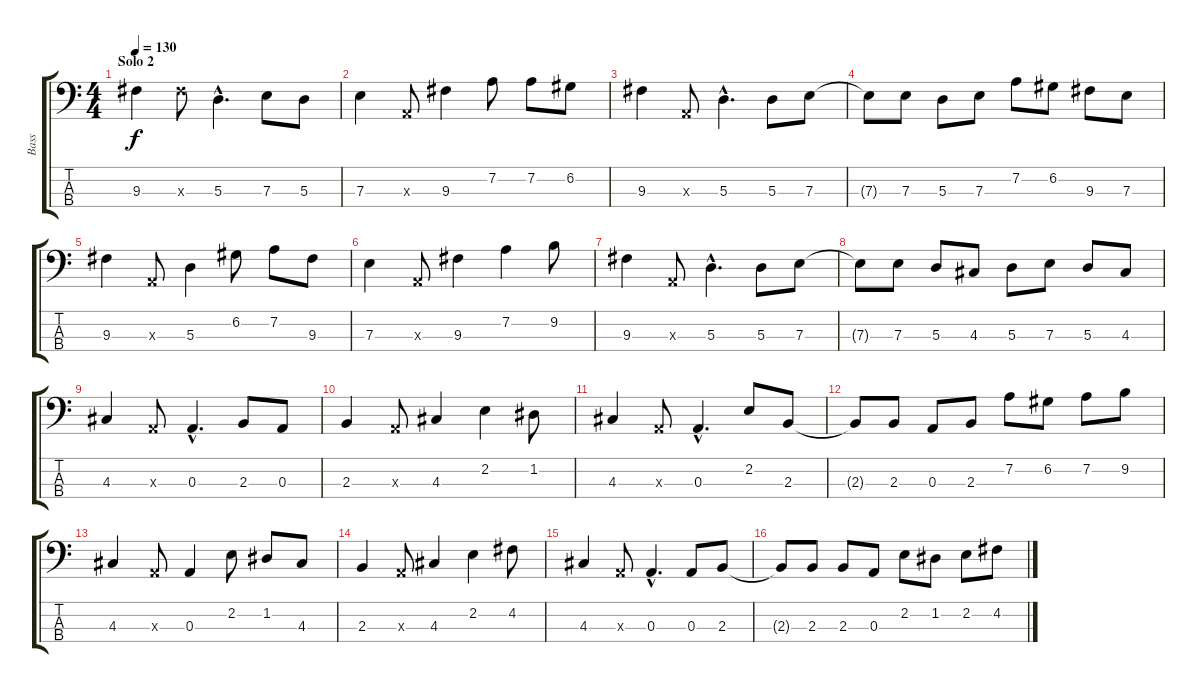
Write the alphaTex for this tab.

\track ("Bass" "Bass") {instrument electricbassfinger}
\staff {score tabs}
\tuning (G2 D2 A1 E1) {hide}
\ts (4 4)
\section ("" "Solo 2")
\tempo 130
\clef f4
\ks c
9.3.4{dy f} 9.3{x}.8 5.3{hac}.4{d} 7.3.8 5.3.8 |
7.3.4 0.3{x}.8 9.3.4 7.2.8 7.2.8 6.2.8 |
9.3.4 0.3{x}.8 5.3{hac}.4{d} 5.3.8 7.3.8 |
7.3{t}.8 7.3.8 5.3.8 7.3.8 7.2.8 6.2.8 9.3.8 7.3.8 |
9.3.4 0.3{x}.8 5.3.4 6.2.8 7.2.8 9.3.8 |
7.3.4 0.3{x}.8 9.3.4 7.2.4 9.2.8 |
9.3.4 0.3{x}.8 5.3{hac}.4{d} 5.3.8 7.3.8 |
7.3{t}.8 7.3.8 5.3.8 4.3.8 5.3.8 7.3.8 5.3.8 4.3.8 |
4.3.4 0.3{x}.8 0.3{hac}.4{d} 2.3.8 0.3.8 |
2.3.4 0.3{x}.8 4.3.4 2.2.4 1.2.8 |
4.3.4 0.3{x}.8 0.3{hac}.4{d} 2.2.8 2.3.8 |
2.3{t}.8 2.3.8 0.3.8 2.3.8 7.2.8 6.2.8 7.2.8 9.2.8 |
4.3.4 0.3{x}.8 0.3.4 2.2.8 1.2.8 4.3.8 |
2.3.4 0.3{x}.8 4.3.4 2.2.4 4.2.8 |
4.3.4 0.3{x}.8 0.3{hac}.4{d} 0.3.8 2.3.8 |
2.3{t}.8 2.3.8 2.3.8 0.3.8 2.2.8 1.2.8 2.2.8 4.2.8
